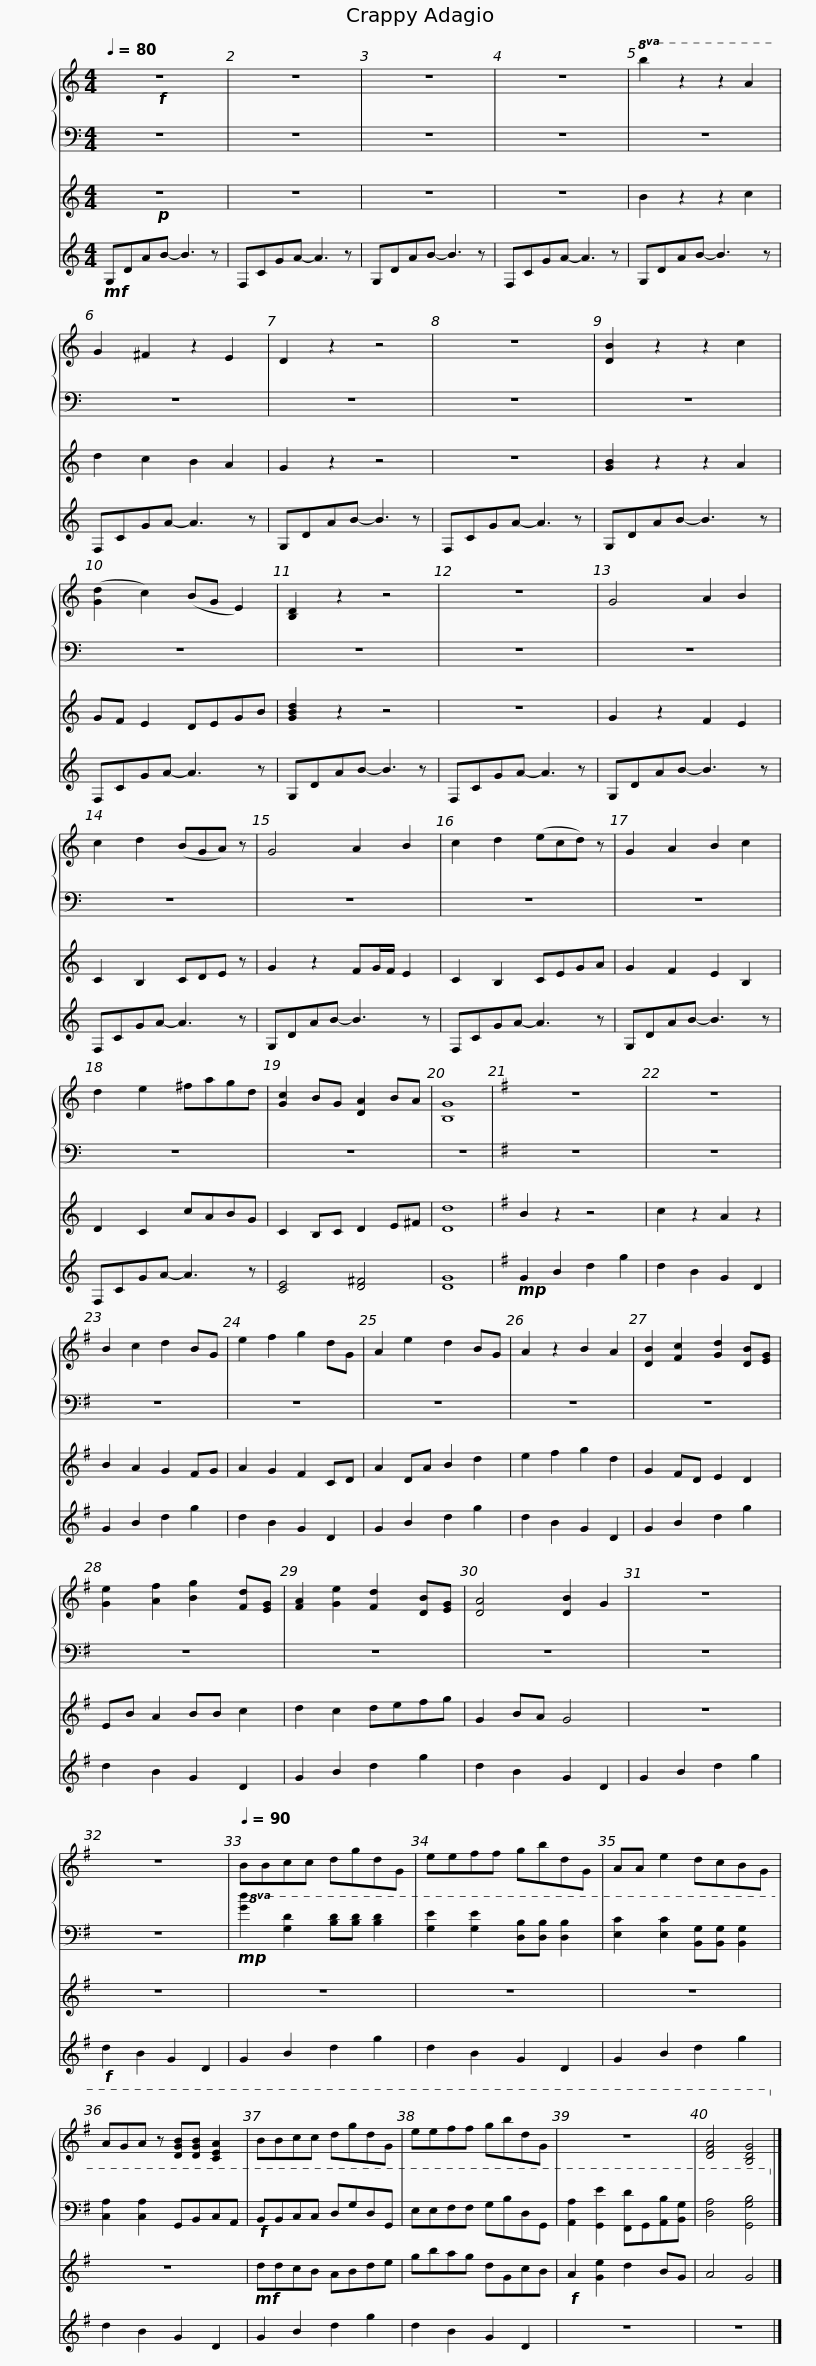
X:1
%%score { 1 | 2 } 3 4
L:1/8
Q:1/4=80
M:4/4
I:linebreak $
K:C
V:1 treble
V:2 bass
V:3 treble transpose=24
V:4 treble
V:1
!f! z8 | z8 | z8 | z8 |!8va(! b2 z2 z2 a2 |$ %5
 g2 ^f2 z2 e2 | d2 z2 z4 | z8 | [db]2 z2 z2 c'2 | ([gd']2 c'2) (bg e2) |$ %10
 [Bd]2 z2 z4 | z8 | g4 a2 b2 | c'2 d'2 (bga) z | g4 a2 b2 |$ %15
 c'2 d'2 (e'c'd') z | g2 a2 b2 c'2 | d'2 e'2 ^f'a'g'd' | [gc']2 bg [da]2 ba | [Bg]8 | %20
[K:G] z8 |$ z8 | b2 c'2 d'2 bg | e'2 f'2 g'2 d'g | a2 e'2 d'2 bg | %25
 a2 z2 b2 a2 | [db]2 [fc']2 [gd']2 [db][eg] | [ge']2 [af']2 [bg']2 [fd'][eg] |$ [fa]2 [ge']2 [fd']2 [db][eg] | [da]4 [db]2 g2 | %30
 z8 | z8 |[Q:1/4=90] bbc'c' d'g'd'g | e'e'f'f' g'b'd'g |$ aa e'2 d'c'bg | %35
 aga z [dgb][dgb] [cea]2 | bbc'c' d'g'd'g | e'e'f'f' g'b'd'g | z8 | [dfa]4 [Bdg]4!8va)! |] %40
V:2
 z8 | z8 | z8 | z8 | z8 |$ %5
 z8 | z8 | z8 | z8 | z8 |$ %10
 z8 | z8 | z8 | z8 | z8 |$ %15
 z8 | z8 | z8 | z8 | z8 | %20
[K:G] z8 |$ z8 | z8 | z8 | z8 | %25
 z8 | z8 | z8 |$ z8 | z8 | %30
 z8 | z8 |!mp!!8va(! [Gd]2 [Gd]2 [Bd][Bd] [Bd]2 | [Ge]2 [Ge]2 [DB][DB] [DB]2 |$ [Ec]2 [Ec]2 [B,G][B,G] [B,G]2 | %35
 [CA]2 [CA]2 G,B,CA, |!f! B,B,CC DGDG, | EEFF GBDG, | [A,A]2 [G,e]2 [F,d]G,[A,B][B,G] | [DA]4 [G,GB]4!8va)! |] %40
V:3
!p! z8 | z8 | z8 | z8 | B2 z2 z2 c2 |$ %5
 d2 c2 B2 A2 | G2 z2 z4 | z8 | [GB]2 z2 z2 A2 | GF E2 DEGB |$ %10
 [GBd]2 z2 z4 | z8 | G2 z2 F2 E2 | C2 B,2 CDE z | G2 z2 FG/F/ E2 |$ %15
 C2 B,2 CEGA | G2 F2 E2 B,2 | D2 C2 cABG | C2 B,C D2 E^F | [Dd]8 | %20
[K:G] B2 z2 z4 |$ c2 z2 A2 z2 | B2 A2 G2 FG | A2 G2 F2 CD | A2 DA B2 d2 | %25
 e2 f2 g2 d2 | G2 FD E2 D2 | EB A2 BB c2 |$ d2 c2 defg | G2 BA G4 | %30
 z8 | z8 | z8 | z8 |$ z8 | %35
 z8 |!mf! ddcB ABde | gbag dGcB |!f! A2 [Ge]2 d2 BG | A4 G4 |] %40
V:4
!mf! G,DAB- B3 z | F,CGA- A3 z | G,DAB- B3 z | F,CGA- A3 z | G,DAB- B3 z |$ %5
 F,CGA- A3 z | G,DAB- B3 z | F,CGA- A3 z | G,DAB- B3 z | F,CGA- A3 z |$ %10
 G,DAB- B3 z | F,CGA- A3 z | G,DAB- B3 z | F,CGA- A3 z | G,DAB- B3 z |$ %15
 F,CGA- A3 z | G,DAB- B3 z | F,CGA- A3 z | [CE]4 [D^F]4 | [DG]8 | %20
[K:G]!mp! G2 B2 d2 g2 |$ d2 B2 G2 D2 | G2 B2 d2 g2 | d2 B2 G2 D2 | G2 B2 d2 g2 | %25
 d2 B2 G2 D2 | G2 B2 d2 g2 | d2 B2 G2 D2 |$ G2 B2 d2 g2 | d2 B2 G2 D2 | %30
 G2 B2 d2 g2 |!f! d2 B2 G2 D2 | G2 B2 d2 g2 | d2 B2 G2 D2 |$ G2 B2 d2 g2 | %35
 d2 B2 G2 D2 | G2 B2 d2 g2 | d2 B2 G2 D2 | z8 | z8 |] %40
